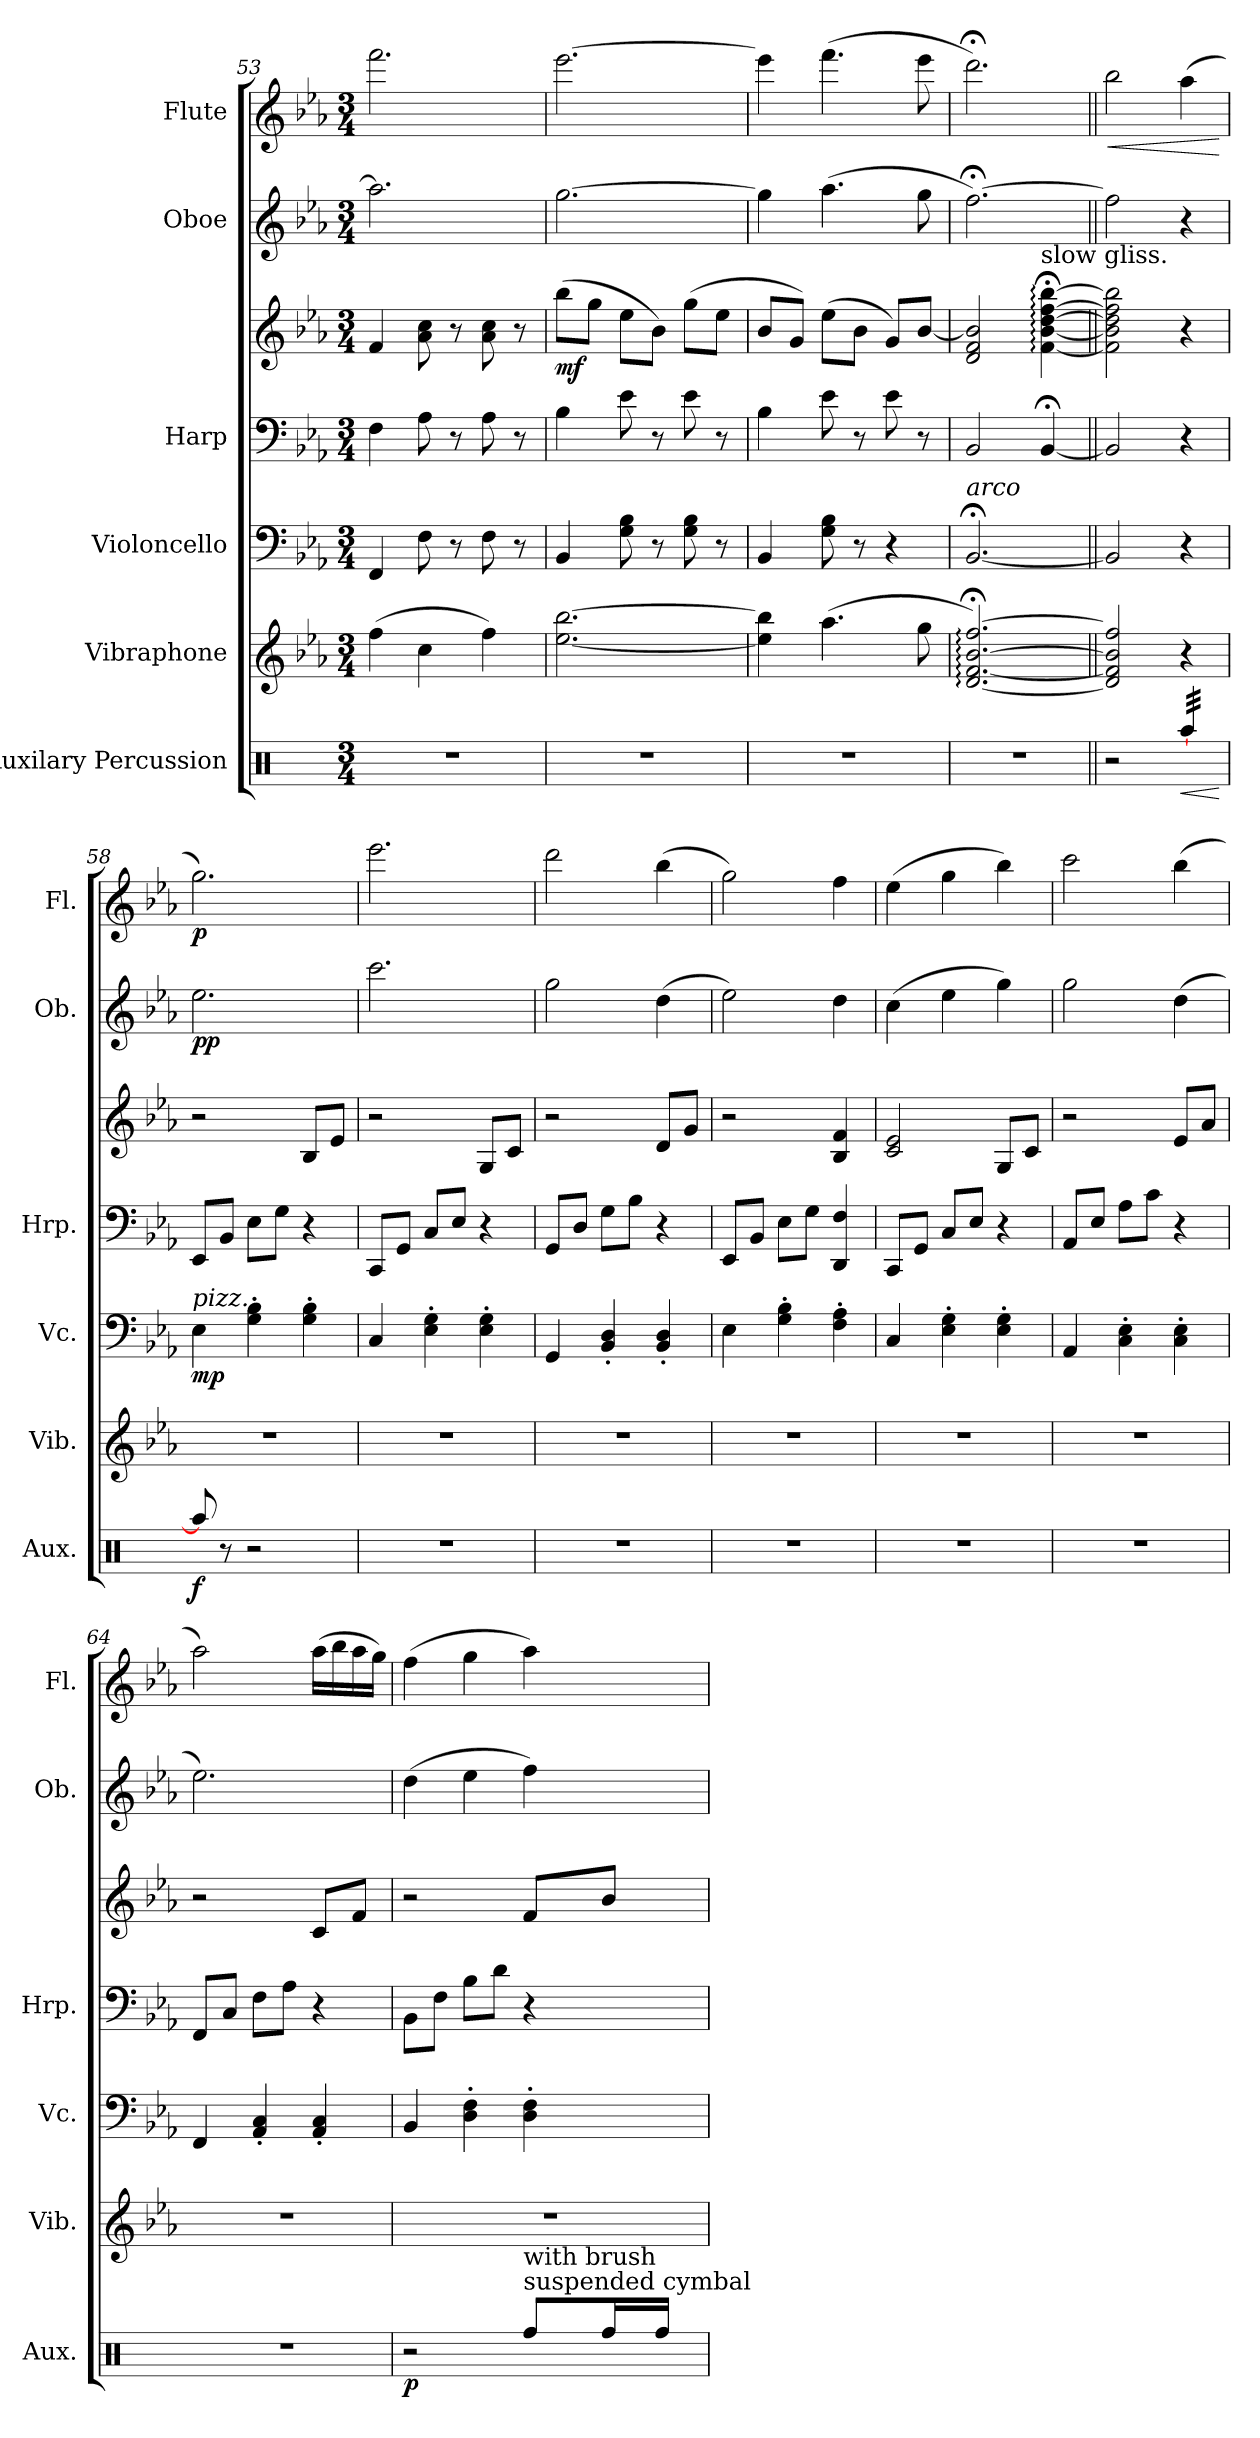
**kern	**dynam	**kern	**kern	**dynam	**kern	**kern	**dynam	**kern	**dynam	**kern	**dynam
*part6	*part6	*part5	*part4	*part4	*part3	*part3	*part3	*part2	*part2	*part1	*part1
*staff7	*staff7	*staff6	*staff5	*staff5	*staff4	*staff3	*staff3/4	*staff2	*staff2	*staff1	*staff1
*I"Auxilary Percussion	*	*I"Vibraphone	*I"Violoncello	*	*I"Harp	*	*	*I"Oboe	*	*I"Flute	*
*I'Aux.	*	*I'Vib.	*I'Vc.	*	*I'Hrp.	*	*	*I'Ob.	*	*I'Fl.	*
*clefX	*	*clefG2	*clefF4	*	*clefF4	*clefG2	*	*clefG2	*	*clefG2	*
*k[]	*	*k[b-e-a-]	*k[b-e-a-]	*	*k[b-e-a-]	*k[b-e-a-]	*	*k[b-e-a-]	*	*k[b-e-a-]	*
*M3/4	*	*M3/4	*M3/4	*	*M3/4	*M3/4	*	*M3/4	*	*M3/4	*
=53	=53	=53	=53	=53	=53	=53	=53	=53	=53	=53	=53
2.r	.	(4ff\	4FF/	.	4F\	4f/	.	2.aa-\]	.	2.fff\	.
.	.	4cc\	8F\	.	8A-\	8a-\ 8cc\	.	.	.	.	.
.	.	.	8r	.	8r	8r	.	.	.	.	.
.	.	4ff\)	8F\	.	8A-\	8a-\ 8cc\	.	.	.	.	.
.	.	.	8r	.	8r	8r	.	.	.	.	.
=54	=54	=54	=54	=54	=54	=54	=54	=54	=54	=54	=54
!	!	!	!	!	!	!	!LO:DY:b	!	!	!	!
2.r	.	[2.ee-\ [2.bb-\	4BB-/	.	4B-\	(8bb-\L	mf	[2.gg\	.	[2.eee-\	.
.	.	.	.	.	.	8gg\J	.	.	.	.	.
.	.	.	8G\ 8B-\	.	8e-\	8ee-\L	.	.	.	.	.
.	.	.	8r	.	8r	8b-\J)	.	.	.	.	.
.	.	.	8G\ 8B-\	.	8e-\	(8gg\L	.	.	.	.	.
.	.	.	8r	.	8r	8ee-\J	.	.	.	.	.
=55	=55	=55	=55	=55	=55	=55	=55	=55	=55	=55	=55
2.r	.	4ee-\] 4bb-\]	4BB-/	.	4B-\	8b-/L	.	4gg\]	.	4eee-\]	.
.	.	.	.	.	.	8g/J)	.	.	.	.	.
.	.	(4.aa-\	8G\ 8B-\	.	8e-\	(8ee-\L	.	(4.aa-\	.	(4.fff\	.
.	.	.	8r	.	8r	8b-\J	.	.	.	.	.
.	.	.	4r	.	8e-\	8g/L)	.	.	.	.	.
.	.	8gg\	.	.	8r	[8b-/J	.	8gg\	.	8eee-\	.
=56	=56	=56	=56	=56	=56	=56	=56	=56	=56	=56	=56
*	*	*	*	*	*	*	*	*	*	*MM50	*
!	!	!	!LO:TX:a:i:t=arco	!	!	!	!	!	!	!	!
2.r	.	[2.d/;<: [2.f/;<: [2.b-/;<: [2.ff/;<:)	[2.BB-;</	.	2BB-/	2d/ 2f/ 2b-/]	.	[2.ff;<\)	.	2.ddd;<\)	.
!	!	!	!	!	!	!LO:TX:a:t=slow gliss.	!	!	!	!	!
.	.	.	.	.	[4BB-;</	[4f\;<: [4b-\;<: [4dd\;<: [4ff\;<: [4bb-\;<:	.	.	.	.	.
=57||	=57||	=57||	=57||	=57||	=57||	=57||	=57||	=57||	=57||	=57||	=57||
!!LO:REH:place=s1:a:B:fs=14:t=B
*	*	*	*	*	*	*	*	*	*	*MM125	*
!	!	!	!	!	!	!	!	!	!	!	!LO:HP:b
2r	.	2d/] 2f/] 2b-/] 2ff/]	2BB-/]	.	2BB-/]	2f\] 2b-\] 2dd\] 2ff\] 2bb-\]	.	2ff\]	.	2bb-\	<
!	!LO:HP:b	!	!	!	!	!	!	!	!	!	!
*tremolo	*	*	*	*	*	*	*	*	*	*	*
[32Raa/LLL	<	4r	4r	.	4r	4r	.	4r	.	(4aa-\	.
32Raa/	.	.	.	.	.	.	.	.	.	.	.
32Raa/	.	.	.	.	.	.	.	.	.	.	.
32Raa/	.	.	.	.	.	.	.	.	.	.	.
32Raa/	.	.	.	.	.	.	.	.	.	.	.
32Raa/	.	.	.	.	.	.	.	.	.	.	.
32Raa/	.	.	.	.	.	.	.	.	.	.	.
32Raa/JJJ	.	.	.	.	.	.	.	.	.	.	.
*Xtremolo	*	*	*	*	*	*	*	*	*	*	*
.	[	.	.	.	.	.	.	.	.	.	[
=58	=58	=58	=58	=58	=58	=58	=58	=58	=58	=58	=58
!	!	!	!LO:TX:a:i:t=pizz.	!	!	!	!	!	!	!	!
!	!LO:DY:b	!	!	!LO:DY:b	!	!	!	!	!LO:DY:b	!	!LO:DY:b
8Raa/]	f	2.r	4E-\	mp	8EE-/L	2r	.	2.ee-\	pp	2.gg\)	p
8r	.	.	.	.	8BB-/J	.	.	.	.	.	.
2r	.	.	4G\' 4B-\'	.	8E-\L	.	.	.	.	.	.
.	.	.	.	.	8G\J	.	.	.	.	.	.
.	.	.	4G\' 4B-\'	.	4r	8B-/L	.	.	.	.	.
.	.	.	.	.	.	8e-/J	.	.	.	.	.
!!LO:PB:g=z
=59	=59	=59	=59	=59	=59	=59	=59	=59	=59	=59	=59
2.r	.	2.r	4C/	.	8CC/L	2r	.	2.ccc\	.	2.eee-\	.
.	.	.	.	.	8GG/J	.	.	.	.	.	.
.	.	.	4E-\' 4G\'	.	8C/L	.	.	.	.	.	.
.	.	.	.	.	8E-/J	.	.	.	.	.	.
.	.	.	4E-\' 4G\'	.	4r	8G/L	.	.	.	.	.
.	.	.	.	.	.	8c/J	.	.	.	.	.
=60	=60	=60	=60	=60	=60	=60	=60	=60	=60	=60	=60
2.r	.	2.r	4GG/	.	8GG/L	2r	.	2gg\	.	2ddd\	.
.	.	.	.	.	8D/J	.	.	.	.	.	.
.	.	.	4BB-/' 4D/'	.	8G\L	.	.	.	.	.	.
.	.	.	.	.	8B-\J	.	.	.	.	.	.
.	.	.	4BB-/' 4D/'	.	4r	8d/L	.	(4dd\	.	(4bb-\	.
.	.	.	.	.	.	8g/J	.	.	.	.	.
=61	=61	=61	=61	=61	=61	=61	=61	=61	=61	=61	=61
2.r	.	2.r	4E-\	.	8EE-/L	2r	.	2ee-\)	.	2gg\)	.
.	.	.	.	.	8BB-/J	.	.	.	.	.	.
.	.	.	4G\' 4B-\'	.	8E-\L	.	.	.	.	.	.
.	.	.	.	.	8G\J	.	.	.	.	.	.
.	.	.	4F\' 4A-\'	.	4DD/ 4F/	4B-/ 4f/	.	4dd\	.	4ff\	.
=62	=62	=62	=62	=62	=62	=62	=62	=62	=62	=62	=62
2.r	.	2.r	4C/	.	8CC/L	2c/ 2e-/	.	(4cc\	.	(4ee-\	.
.	.	.	.	.	8GG/J	.	.	.	.	.	.
.	.	.	4E-\' 4G\'	.	8C/L	.	.	4ee-\	.	4gg\	.
.	.	.	.	.	8E-/J	.	.	.	.	.	.
.	.	.	4E-\' 4G\'	.	4r	8G/L	.	4gg\)	.	4bb-\)	.
.	.	.	.	.	.	8c/J	.	.	.	.	.
=63	=63	=63	=63	=63	=63	=63	=63	=63	=63	=63	=63
2.r	.	2.r	4AA-/	.	8AA-/L	2r	.	2gg\	.	2ccc\	.
.	.	.	.	.	8E-/J	.	.	.	.	.	.
.	.	.	4C\' 4E-\'	.	8A-\L	.	.	.	.	.	.
.	.	.	.	.	8c\J	.	.	.	.	.	.
.	.	.	4C\' 4E-\'	.	4r	8e-/L	.	(4dd\	.	(4bb-\	.
.	.	.	.	.	.	8a-/J	.	.	.	.	.
=64	=64	=64	=64	=64	=64	=64	=64	=64	=64	=64	=64
2.r	.	2.r	4FF/	.	8FF/L	2r	.	2.ee-\)	.	2aa-\)	.
.	.	.	.	.	8C/J	.	.	.	.	.	.
.	.	.	4AA-/' 4C/'	.	8F\L	.	.	.	.	.	.
.	.	.	.	.	8A-\J	.	.	.	.	.	.
.	.	.	4AA-/' 4C/'	.	4r	8c/L	.	.	.	(16aa-\LL	.
.	.	.	.	.	.	.	.	.	.	16bb-\	.
.	.	.	.	.	.	8f/J	.	.	.	16aa-\	.
.	.	.	.	.	.	.	.	.	.	16gg\JJ)	.
!!LO:PB:g=z
=65	=65	=65	=65	=65	=65	=65	=65	=65	=65	=65	=65
!	!LO:DY:b	!	!	!	!	!	!	!	!	!	!
2r	p	2.r	4BB-/	.	8BB-\L	2r	.	(4dd\	.	(4ff\	.
.	.	.	.	.	8F\J	.	.	.	.	.	.
.	.	.	4D\' 4F\'	.	8B-\L	.	.	4ee-\	.	4gg\	.
.	.	.	.	.	8d\J	.	.	.	.	.	.
!LO:TX:a:t=suspended cymbal	!	!	!	!	!	!	!	!	!	!	!
!LO:TX:a:t=with brush	!	!	!	!	!	!	!	!	!	!	!
8Rff/L	.	.	4D\' 4F\'	.	4r	8f/L	.	4ff\)	.	4aa-\)	.
16Rff/L	.	.	.	.	.	8b-/J	.	.	.	.	.
16Rff/JJ	.	.	.	.	.	.	.	.	.	.	.
=	=	=	=	=	=	=	=	=	=	=	=
*-	*-	*-	*-	*-	*-	*-	*-	*-	*-	*-	*-
